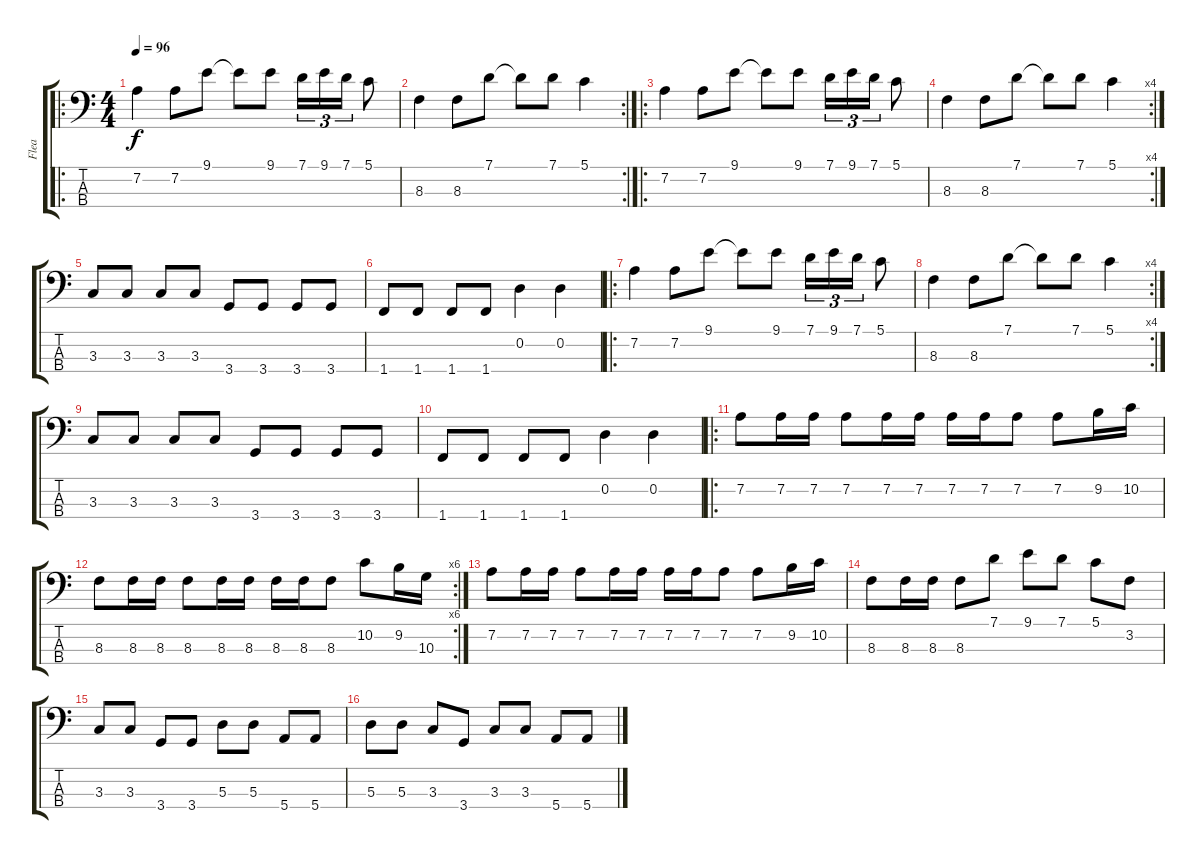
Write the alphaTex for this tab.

\track ("Flea" "Flea") {instrument electricbassfinger}
\staff {score tabs}
\tuning (G2 D2 A1 E1) {hide}
\ro
\ts (4 4)
\tempo 96
\clef f4
\ks c
7.2.4{dy f instrument electricbassfinger} 7.2.8 9.1.8 9.1{t}.8 9.1.8 7.1.16{tu (3 2)} 9.1.16{tu (3 2)} 7.1.16{tu (3 2)} 5.1.8 |
\rc 2
8.3.4 8.3.8 7.1.8 7.1{t}.8 7.1.8 5.1.4 |
\ro
7.2.4 7.2.8 9.1.8 9.1{t}.8 9.1.8 7.1.16{tu (3 2)} 9.1.16{tu (3 2)} 7.1.16{tu (3 2)} 5.1.8 |
\rc 4
8.3.4 8.3.8 7.1.8 7.1{t}.8 7.1.8 5.1.4 |
3.3.8 3.3.8 3.3.8 3.3.8 3.4.8 3.4.8 3.4.8 3.4.8 |
1.4.8 1.4.8 1.4.8 1.4.8 0.2.4 0.2.4 |
\ro
7.2.4 7.2.8 9.1.8 9.1{t}.8 9.1.8 7.1.16{tu (3 2)} 9.1.16{tu (3 2)} 7.1.16{tu (3 2)} 5.1.8 |
\rc 4
8.3.4 8.3.8 7.1.8 7.1{t}.8 7.1.8 5.1.4 |
3.3.8 3.3.8 3.3.8 3.3.8 3.4.8 3.4.8 3.4.8 3.4.8 |
1.4.8 1.4.8 1.4.8 1.4.8 0.2.4 0.2.4 |
\ro
7.2.8 7.2.16 7.2.16 7.2.8 7.2.16 7.2.16 7.2.16 7.2.16 7.2.8 7.2.8 9.2.16 10.2.16 |
\rc 6
8.3.8 8.3.16 8.3.16 8.3.8 8.3.16 8.3.16 8.3.16 8.3.16 8.3.8 10.2.8 9.2.16 10.3.16 |
7.2.8 7.2.16 7.2.16 7.2.8 7.2.16 7.2.16 7.2.16 7.2.16 7.2.8 7.2.8 9.2.16 10.2.16 |
8.3.8 8.3.16 8.3.16 8.3.8 7.1.8 9.1.8 7.1.8 5.1.8 3.2.8 |
3.3.8 3.3.8 3.4.8 3.4.8 5.3.8 5.3.8 5.4.8 5.4.8 |
5.3.8 5.3.8 3.3.8 3.4.8 3.3.8 3.3.8 5.4.8 5.4.8
